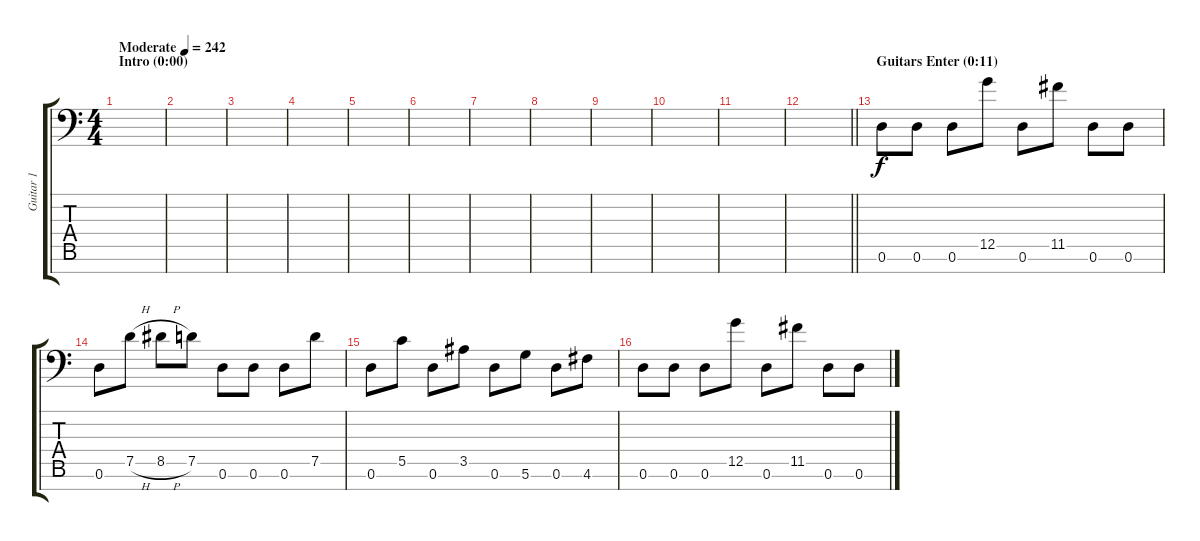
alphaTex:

\track ("Guitar 1" "Guitar 1") {instrument distortionguitar}
\staff {score tabs}
\tuning (D4 A3 F3 C3 G2 D2 A1) {hide}
\ts (4 4)
\section ("" "Intro (0:00)")
\tempo (242 "Moderate")
\clef f4
\ks c
|
|
|
|
|
|
|
|
|
|
|
\barLineRight lightlight
|
\section ("" "Guitars Enter (0:11)")
0.6.8 0.6.8 0.6.8 12.5.8 0.6.8 11.5.8 0.6.8 0.6.8 |
0.6.8 7.5{h}.8 8.5{h}.8 7.5.8 0.6.8 0.6.8 0.6.8 7.5.8 |
0.6.8 5.5.8 0.6.8 3.5.8 0.6.8 5.6.8 0.6.8 4.6.8 |
0.6.8 0.6.8 0.6.8 12.5.8 0.6.8 11.5.8 0.6.8 0.6.8
